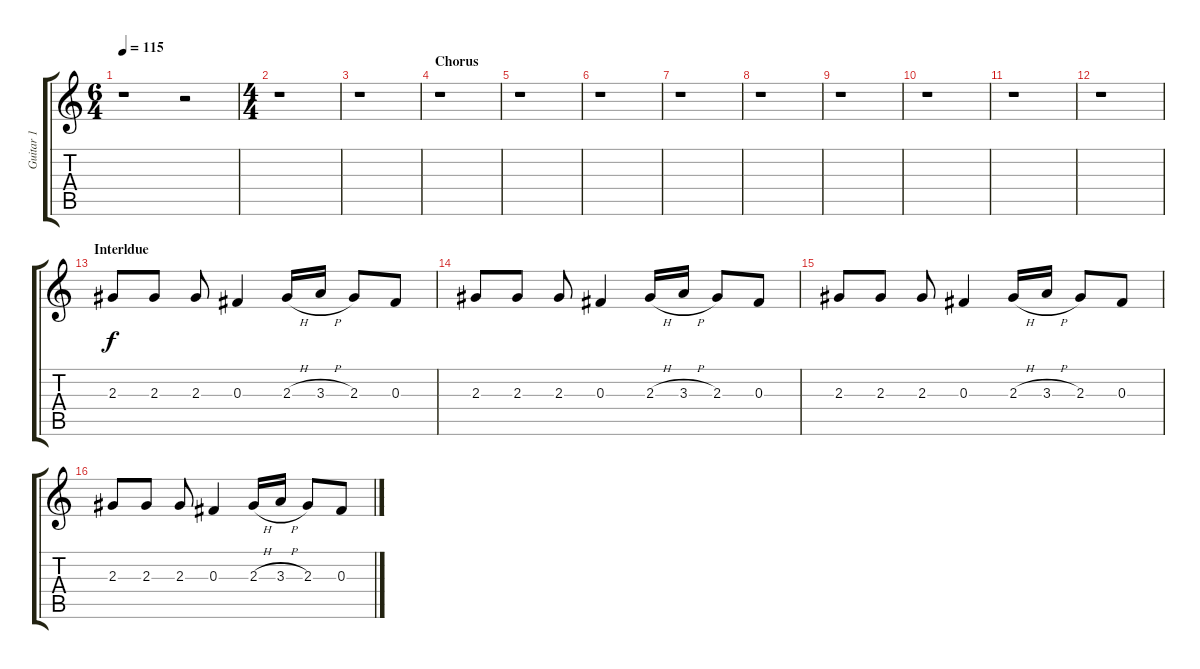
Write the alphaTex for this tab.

\track ("Guitar 1" "Guitar 1") {instrument overdrivenguitar}
\staff {score tabs}
\tuning (Eb4 Bb3 Gb3 Db3 Ab2 Eb2) {hide}
\ts (6 4)
\tempo 115
\clef g2
\ks c
r.1{dy f} r.2 |
\ts (4 4)
r.1 |
r.1 |
\section ("" "Chorus")
r.1 |
r.1 |
r.1 |
r.1 |
r.1 |
r.1 |
r.1 |
r.1 |
r.1 |
\section ("" "Interldue")
2.3.8{volume 13} 2.3.8 2.3.8 0.3.4 2.3{h}.16 3.3{h}.16 2.3.8 0.3.8 |
2.3.8 2.3.8 2.3.8 0.3.4 2.3{h}.16 3.3{h}.16 2.3.8 0.3.8 |
2.3.8 2.3.8 2.3.8 0.3.4 2.3{h}.16 3.3{h}.16 2.3.8 0.3.8 |
2.3.8 2.3.8 2.3.8 0.3.4 2.3{h}.16 3.3{h}.16 2.3.8 0.3.8
